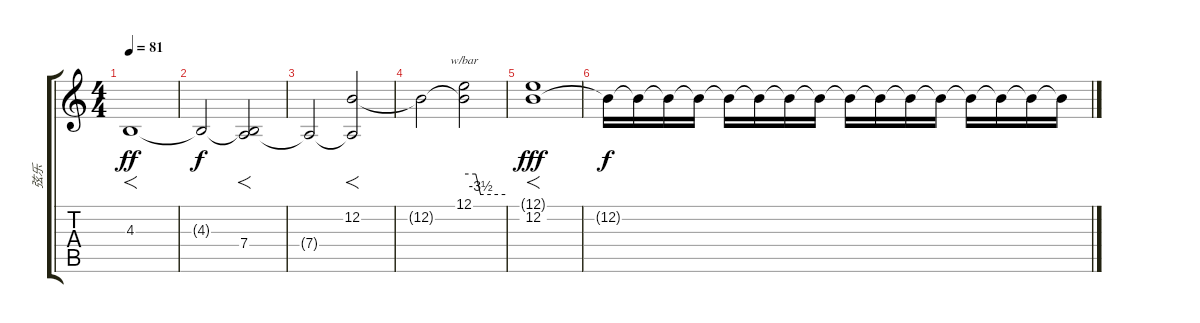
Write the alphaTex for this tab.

\track ("弦乐" "弦乐") {instrument synthstrings2}
\staff {score tabs}
\tuning (E4 B3 G3 D3 A2 E2) {hide}
\ts (4 4)
\tempo 81
\clef g2
\ks c
4.3.1{f dy ff instrument synthstrings2} |
4.3{t}.2{dy f} (4.3{t} 7.4).2{f} |
7.4{t}.2 (12.2 7.4{t}).2{f} |
12.2{t}.2 (12.1 12.2{t}).2{tbe (custom default 0 0 17 0 24 -14 60 -14)} |
(12.1{t} 12.2).1{f dy fff} |
12.2{t}.16{dy f} 12.2{t}.16 12.2{t}.16 12.2{t}.16 12.2{t}.16 12.2{t}.16{volume 15} 12.2{t}.16{volume 13} 12.2{t}.16{volume 11} 12.2{t}.16{volume 10} 12.2{t}.16{volume 7} 12.2{t}.16{volume 5} 12.2{t}.16{volume 3} 12.2{t}.16{volume 2} 12.2{t}.16{volume 1} 12.2{t}.16{volume 0} 12.2{t}.16{volume 0}
